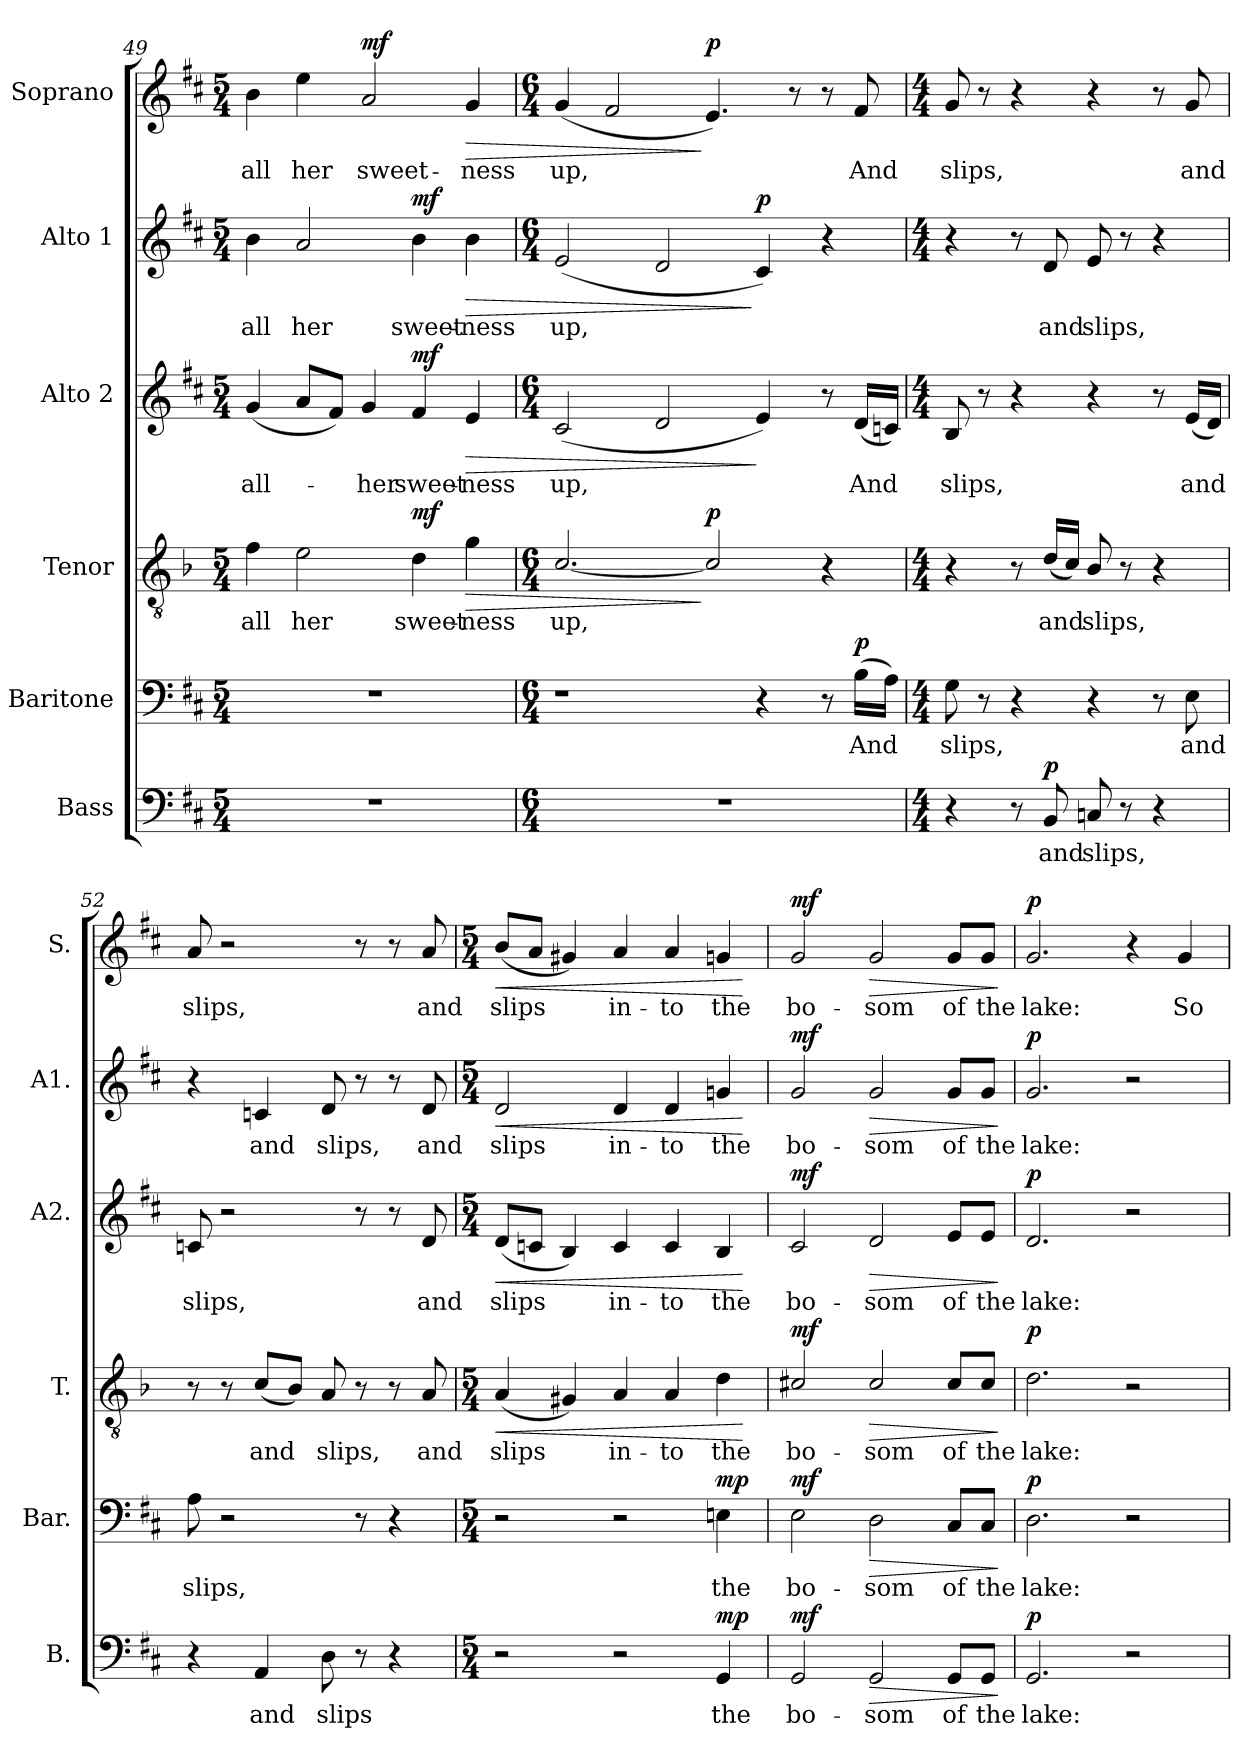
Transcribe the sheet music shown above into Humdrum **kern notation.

**kern	**text	**dynam	**kern	**text	**dynam	**kern	**text	**dynam	**kern	**text	**dynam	**kern	**text	**dynam	**kern	**text	**dynam
*part6	*part6	*part6	*part5	*part5	*part5	*part4	*part4	*part4	*part3	*part3	*part3	*part2	*part2	*part2	*part1	*part1	*part1
*staff6	*staff6	*staff6	*staff5	*staff5	*staff5	*staff4	*staff4	*staff4	*staff3	*staff3	*staff3	*staff2	*staff2	*staff2	*staff1	*staff1	*staff1
*I"Bass	*	*	*I"Baritone	*	*	*I"Tenor	*	*	*I"Alto 2	*	*	*I"Alto 1	*	*	*I"Soprano	*	*
*I'B.	*	*	*I'Bar.	*	*	*I'T.	*	*	*I'A2.	*	*	*I'A1.	*	*	*I'S.	*	*
*clefF4	*	*	*clefF4	*	*	*clefGv2	*	*	*clefG2	*	*	*clefG2	*	*	*clefG2	*	*
*	*	*	*	*	*	*ITrd2c3	*	*	*	*	*	*	*	*	*	*	*
*k[f#c#]	*	*	*k[f#c#]	*	*	*k[f#c#]	*	*	*k[f#c#]	*	*	*k[f#c#]	*	*	*k[f#c#]	*	*
*M5/4	*	*	*M5/4	*	*	*M5/4	*	*	*M5/4	*	*	*M5/4	*	*	*M5/4	*	*
=49	=49	=49	=49	=49	=49	=49	=49	=49	=49	=49	=49	=49	=49	=49	=49	=49	=49
4%5r	.	.	4%5r	.	.	4d\	all	.	(4g/	all-	.	4b\	all	.	4b\	all	.
.	.	.	.	.	.	2c#\	her	.	8a/L	.	.	2a/	her	.	4ee\	her	.
.	.	.	.	.	.	.	.	.	8f#/J)	.	.	.	.	.	.	.	.
!	!	!	!	!	!	!	!	!	!	!	!	!	!	!	!	!	!LO:DY:a
.	.	.	.	.	.	.	.	.	4g/	-her	.	.	.	.	2a/	sweet-	mf
!	!	!	!	!	!	!	!	!LO:DY:a	!	!	!LO:DY:a	!	!	!LO:DY:a	!	!	!
.	.	.	.	.	.	4B\	sweet-	mf	4f#/	sweet-	mf	4b\	sweet-	mf	.	.	.
!	!	!	!	!	!	!	!	!LO:HP:b	!	!	!LO:HP:b	!	!	!LO:HP:b	!	!	!LO:HP:b
.	.	.	.	.	.	4e\	-ness	>	4e/	-ness	>	4b\	-ness	>	4g/	-ness	>
=50	=50	=50	=50	=50	=50	=50	=50	=50	=50	=50	=50	=50	=50	=50	=50	=50	=50
*M6/4	*	*	*M6/4	*	*	*M6/4	*	*	*M6/4	*	*	*M6/4	*	*	*M6/4	*	*
1.r	.	.	1r	.	.	[2.A/	up,	.	(2c#/	up,	.	(2e/	up,	.	(4g/	up,	.
.	.	.	.	.	.	.	.	.	.	.	.	.	.	.	2f#/	.	.
.	.	.	.	.	.	.	.	.	2d/	.	.	2d/	.	.	.	.	.
!	!	!	!	!	!	!	!	!LO:DY:n=1:a	!	!	!	!	!	!	!	!	!LO:DY:n=1:a
.	.	.	.	.	.	2A/]	.	] p	.	.	.	.	.	.	4.e/)	.	] p
!	!	!	!	!	!	!	!	!	!	!	!	!	!	!LO:DY:n=1:a	!	!	!
.	.	.	4r	.	.	.	.	.	4e/)	.	]	4c#/)	.	] p	.	.	.
.	.	.	.	.	.	.	.	.	.	.	.	.	.	.	8r	.	.
.	.	.	8r	.	.	4r	.	.	8r	.	.	4r	.	.	8r	.	.
!	!	!	!	!	!LO:DY:a	!	!	!	!	!	!	!	!	!	!	!	!
.	.	.	(16B\LL	And	p	.	.	.	(16d/LL	And	.	.	.	.	8f#/	And	.
.	.	.	16A\JJ)	.	.	.	.	.	16cn/JJ)	.	.	.	.	.	.	.	.
!!LO:PB:g=z
=51	=51	=51	=51	=51	=51	=51	=51	=51	=51	=51	=51	=51	=51	=51	=51	=51	=51
*M4/4	*	*	*M4/4	*	*	*M4/4	*	*	*M4/4	*	*	*M4/4	*	*	*M4/4	*	*
4r	.	.	8G\	slips,	.	4r	.	.	8B/	slips,	.	4r	.	.	8g/	slips,	.
.	.	.	8r	.	.	.	.	.	8r	.	.	.	.	.	8r	.	.
8r	.	.	4r	.	.	8r	.	.	4r	.	.	8r	.	.	4r	.	.
!	!	!LO:DY:a	!	!	!	!	!	!	!	!	!	!	!	!	!	!	!
8BB/	and	p	.	.	.	(16B/LL	and	.	.	.	.	8d/	and	.	.	.	.
.	.	.	.	.	.	16A/JJ)	.	.	.	.	.	.	.	.	.	.	.
8Cn/	slips,	.	4r	.	.	8G/	slips,	.	4r	.	.	8e/	slips,	.	4r	.	.
8r	.	.	.	.	.	8r	.	.	.	.	.	8r	.	.	.	.	.
4r	.	.	8r	.	.	4r	.	.	8r	.	.	4r	.	.	8r	.	.
.	.	.	8E\	and	.	.	.	.	(16e/LL	and	.	.	.	.	8g/	and	.
.	.	.	.	.	.	.	.	.	16d/JJ)	.	.	.	.	.	.	.	.
=52	=52	=52	=52	=52	=52	=52	=52	=52	=52	=52	=52	=52	=52	=52	=52	=52	=52
4r	.	.	8A\	slips,	.	8r	.	.	8cn/	slips,	.	4r	.	.	8a/	slips,	.
.	.	.	2r	.	.	8r	.	.	2r	.	.	.	.	.	2r	.	.
4AA/	and	.	.	.	.	(8A/L	and	.	.	.	.	4cn/	and	.	.	.	.
.	.	.	.	.	.	8G/J)	.	.	.	.	.	.	.	.	.	.	.
8D\	slips	.	.	.	.	8F#/	slips,	.	.	.	.	8d/	slips,	.	.	.	.
8r	.	.	8r	.	.	8r	.	.	8r	.	.	8r	.	.	8r	.	.
4r	.	.	4r	.	.	8r	.	.	8r	.	.	8r	.	.	8r	.	.
.	.	.	.	.	.	8F#/	and	.	8d/	and	.	8d/	and	.	8a/	and	.
=53	=53	=53	=53	=53	=53	=53	=53	=53	=53	=53	=53	=53	=53	=53	=53	=53	=53
*M5/4	*	*	*M5/4	*	*	*M5/4	*	*	*M5/4	*	*	*M5/4	*	*	*M5/4	*	*
!	!	!	!	!	!	!	!	!LO:HP:b	!	!	!LO:HP:b	!	!	!LO:HP:b	!	!	!LO:HP:b
2r	.	.	2r	.	.	(4F#/	slips	<	(8d/L	slips	<	2d/	slips	<	(8b/L	slips	<
.	.	.	.	.	.	.	.	.	8cn/J	.	.	.	.	.	8a/J	.	.
.	.	.	.	.	.	4E#X/)	.	.	4B/)	.	.	.	.	.	4g#X/)	.	.
2r	.	.	2r	.	.	4F#/	in-	.	4c/	in-	.	4d/	in-	.	4a/	in-	.
.	.	.	.	.	.	4F#/	-to	.	4c/	-to	.	4d/	-to	.	4a/	-to	.
!	!	!LO:DY:a	!	!	!LO:DY:a	!	!	!	!	!	!	!	!	!	!	!	!
4GG/	the	mp	4Eni\	the	mp	4B\	the	.	4B/	the	.	4gni/	the	.	4gn/	the	.
.	.	.	.	.	.	.	.	[	.	.	[	.	.	[	.	.	[
=54	=54	=54	=54	=54	=54	=54	=54	=54	=54	=54	=54	=54	=54	=54	=54	=54	=54
!	!	!LO:DY:a	!	!	!LO:DY:a	!	!	!LO:DY:a	!	!	!LO:DY:a	!	!	!LO:DY:a	!	!	!LO:DY:a
2GG/	bo-	mf	2E\	bo-	mf	2A#X/	bo-	mf	2c#i/	bo-	mf	2g/	bo-	mf	2g/	bo-	mf
!	!	!LO:HP:b	!	!	!LO:HP:b	!	!	!LO:HP:b	!	!	!LO:HP:b	!	!	!LO:HP:b	!	!	!LO:HP:b
2GG/	-som	>	2D\	-som	>	2A#/	-som	>	2d/	-som	>	2g/	-som	>	2g/	-som	>
8GG/L	of	.	8C#/L	of	.	8A#/L	of	.	8e/L	of	.	8g/L	of	.	8g/L	of	.
8GG/J	the	.	8C#/J	the	.	8A#/J	the	.	8e/J	the	.	8g/J	the	.	8g/J	the	.
.	.	]	.	.	]	.	.	]	.	.	]	.	.	]	.	.	]
!!LO:LB:g=z
=55	=55	=55	=55	=55	=55	=55	=55	=55	=55	=55	=55	=55	=55	=55	=55	=55	=55
!	!	!LO:DY:a	!	!	!LO:DY:a	!	!	!LO:DY:a	!	!	!LO:DY:a	!	!	!LO:DY:a	!	!	!LO:DY:a
2.GG/	lake:	p	2.D\	lake:	p	2.B\	lake:	p	2.d/	lake:	p	2.g/	lake:	p	2.g/	lake:	p
2r	.	.	2r	.	.	2r	.	.	2r	.	.	2r	.	.	4r	.	.
.	.	.	.	.	.	.	.	.	.	.	.	.	.	.	4g/	So	.
=	=	=	=	=	=	=	=	=	=	=	=	=	=	=	=	=	=
*-	*-	*-	*-	*-	*-	*-	*-	*-	*-	*-	*-	*-	*-	*-	*-	*-	*-
